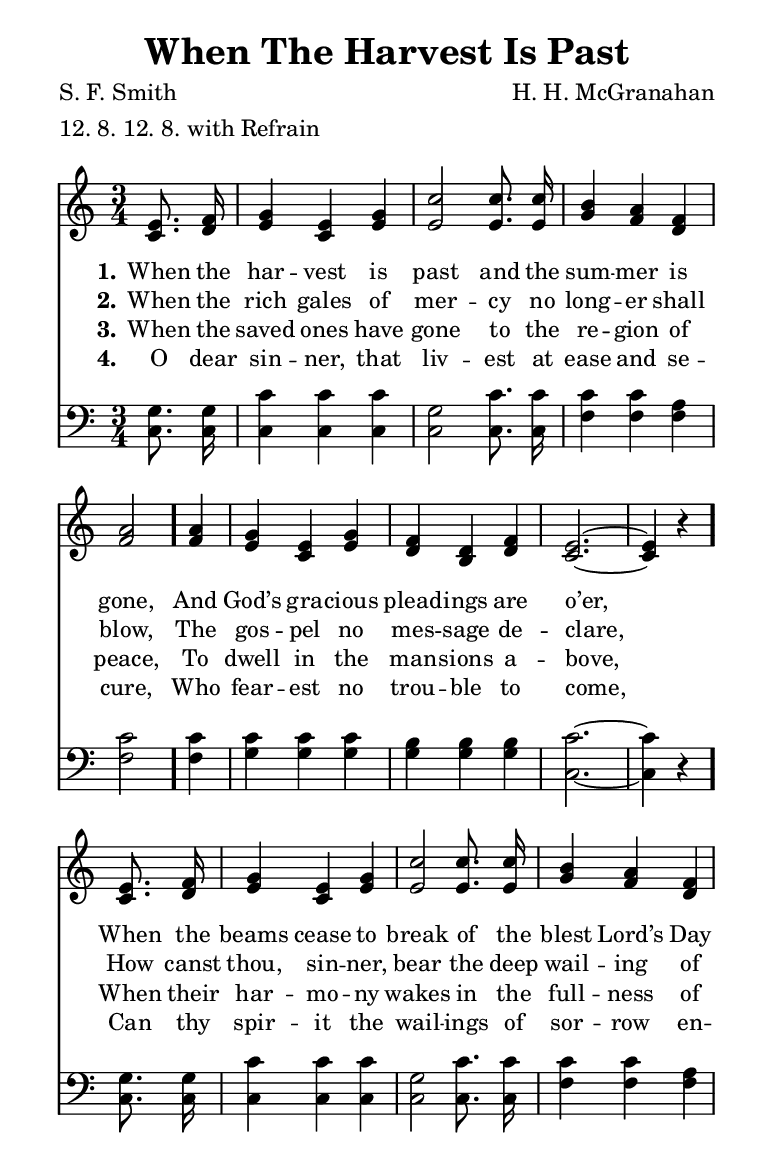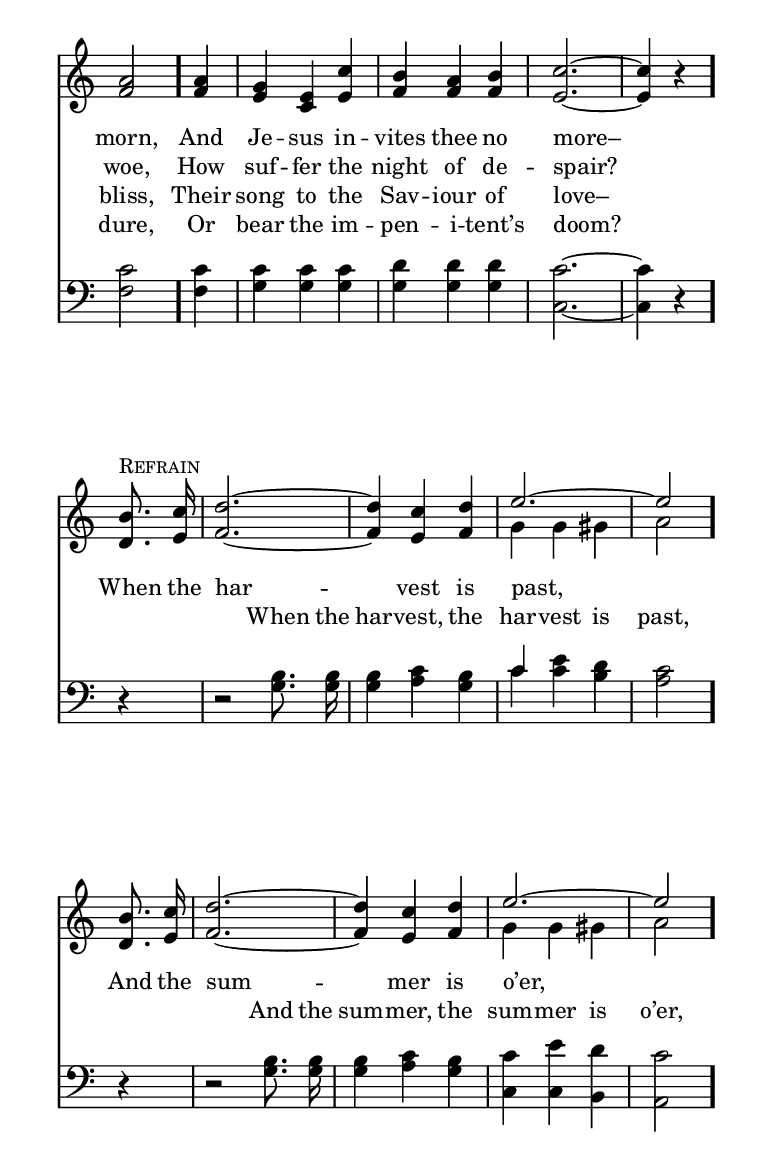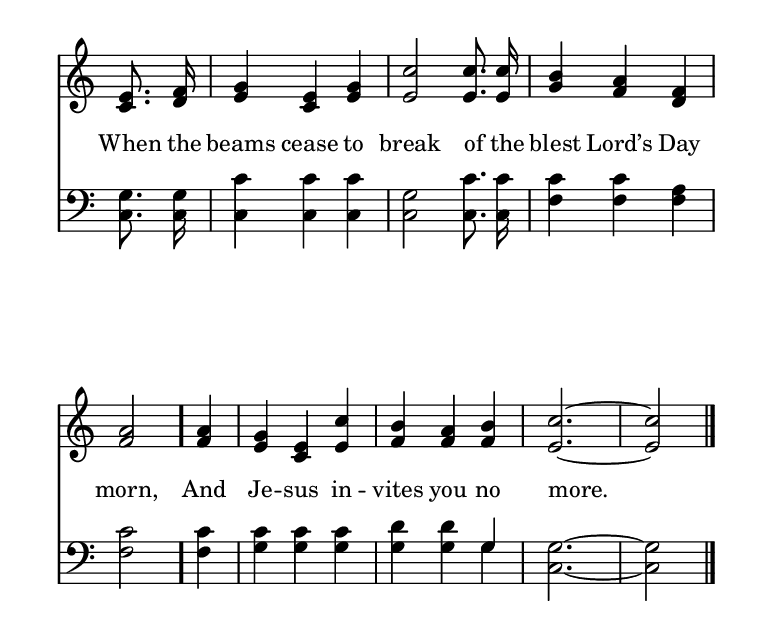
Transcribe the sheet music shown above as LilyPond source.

\include "common/global.ily"
\paper {
  \include "common/paper.ily"
  ragged-last-bottom = ##t
  page-count = #(cond (is-eogsized 2) (#t #f))
  system-count = #(cond (is-eogsized 7) (#t #f))
}

\header{
  %gospel
  hymnnumber = "136"
  title = "When The Harvest Is Past"
  tunename = ""
  meter = "12. 8. 12. 8. with Refrain"
  poet = "S. F. Smith"
  composer = "H. H. McGranahan"
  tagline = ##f
}

patternA = { e8. f16 | g4 e g | c2 c8. c16 | b4 a f | a2 }
patternB = { a4 | g e g | f d f | e2. ~ | e4 c }

global = {
  \include "common/overrides.ily"
  \override Staff.TimeSignature.style = #'numbered
  \time 3/4
  \override Score.MetronomeMark.transparent = ##t % hide all fermata changes too
  \tempo 4=110
  \key c \major
  \partial 4
  \autoBeamOff
}

notesSoprano = {
\global
\relative c' {

  e8. f16 | g4 e g | c2 c8. c16 | b4 a f | a2 \eogbreak
  a4 | g e g | f d f | e2. ~ | e4 r \eogbreak
  e8. f16 | g4 e g | c2 c8. c16 | b4 a f | a2 \eogbreak
  a4 | g e c' | b a b | c2. ~ | c4 r \eogbreak

  << s^\markup { \small \caps "Refrain" }
  { b8. c16 | d2. ~ | d4 c d | e2. ~ | e2 } >>
  b8. c16 | d2. ~ | d4 c d | e2. ~ | e2
  e,8. f16 | g4 e g | c2 c8. c16 | b4 a f | a2
  a4 | g e c' | b a b | c2. ~ | c2

  \bar "|."

}
}

notesAlto = {
\global
\relative e' {

  \changePitch \patternA { c d | e c e | e e e | g f d | f }
  \changePitch \patternB { f | e c e | d b d | c | c r }
  \changePitch \patternA { c d | e c e | e e e | g f d | f }
  \changePitch \patternB { f | e c e | f f f | e | e r }

  d8.  e16 | f2. ~ | f4 e f | g g gis | a2
  d,8. e16 | f2. ~ | f4 e f | g g gis | a2
  \changePitch \patternA { c, d | e c e | e e e | g f d | f }
  f4 | e c e | f f f | e2. ~ | e2

}
}

notesTenor = {
\global
\relative a {

  \changePitch \patternA { g g | c c c | g c c | c c a | c }
  \changePitch \patternB { c | c c c | b b b | c | c r }
  \changePitch \patternA { g g | c c c | g c c | c c a | c }
  \changePitch \patternB { c | c c c | d d d | c | c r }

  r4 | r2 b8. b16 | b4 c b | c e d | c2
  r4 | r2 b8. b16 | b4 c b | c e d | c2
  \changePitch \patternA { g g | c c c | g c c | c c a | c }
  c4 | c c c | d d g, | g2. ~ | g2

}
}

notesBass = {
\global
\relative f {

  \changePitch \patternA { c c | c c c | c c c | f f f | f }
  \changePitch \patternB { f | g g g | g g g | c, | c r }
  \changePitch \patternA { c c | c c c | c c c | f f f | f }
  \changePitch \patternB { f | g g g | g g g | c, | c r }

  r4 | r2 g'8. g16 | g4 a g | c c b | a2
  r4 | r2 g8. g16 | g4 a g | c, c b | a2
  \changePitch \patternA { c c | c c c | c c c | f f f | f }
  f4 | g g g | g g g | c,2. ~ | c2

}
}

Refrain = \lyricmode {

When the har -- vest is past, \bar "."
And the sum -- mer is o’er, \bar "."
When the beams cease to break of the blest Lord’s Day morn, \bar "."
And Je -- sus in -- vites you no more. % "you" in refrain vs. "thee" in verses

}

wordsA = \lyricmode {
\set stanza = "1."

When the har -- vest is past and the sum -- mer is gone, \bar "."
And God’s gra -- cious plead -- ings are o’er, \bar "."
When the beams cease to break of the blest Lord’s Day morn, \bar "."
And Je -- sus in -- vites thee no more– \bar "."

}

wordsB = \lyricmode {
\set stanza = "2."

When the rich gales of mer -- cy no long -- er shall blow,
The gos -- pel no mes -- sage de -- clare,
How canst thou, sin -- ner, bear the deep wail -- ing of woe,
How suf -- fer the night of de -- spair?

\Refrain

}

wordsC = \lyricmode {
\set stanza = "3."

When the saved ones have gone to the re -- gion of peace,
To dwell in the man -- sions a -- bove,
When their har -- mo -- ny wakes in the full -- ness of bliss,
Their song to the Sav -- iour of love–

}

wordsD = \lyricmode {
\set stanza = "4."

O dear sin -- ner, that liv -- est at ease and se -- cure,
Who fear -- est no trou -- ble to come,
Can thy spir -- it the wail -- ings of sor -- row en -- dure,
Or bear the im -- pen -- i -- tent’s doom?

}

underWords = \lyricmode {

{ \repeat unfold 40 { \skip 4 } }
When the har -- vest, the har -- vest is past,
And the sum -- mer, the sum -- mer is o’er,

}

\score {
  \context ChoirStaff <<
    \context Staff = upper <<
      \set Staff.autoBeaming = ##f
      \set ChoirStaff.systemStartDelimiter = #'SystemStartBar
      \set ChoirStaff.printPartCombineTexts = ##f
      \partcombine #'(2 . 9) \notesSoprano \notesAlto
      \context NullVoice = sopranos { \voiceOne << \notesSoprano >> }
      \context NullVoice = altos { \voiceTwo << \notesAlto >> }
      \context Lyrics = one   \lyricsto sopranos \wordsA
      \context Lyrics = two   \lyricsto sopranos \wordsB
      \context Lyrics = three \lyricsto sopranos \wordsC
      \context Lyrics = four  \lyricsto sopranos \wordsD
    >>
    \context Staff = men <<
      \set Staff.autoBeaming = ##f
      \clef bass
      \set ChoirStaff.printPartCombineTexts = ##f
      \partcombine #'(2 . 9) \notesTenor \notesBass
      \context NullVoice = tenors { \voiceOne << \notesTenor >> }
      \context NullVoice = basses { \voiceTwo << \notesBass >> }
    >>
    \context Lyrics = three \lyricsto tenors \underWords
  >>
  \layout {
    \include "common/layout.ily"
  }
  \midi{
    \include "common/midi.ily"
  }
}

\version "2.19.49"  % necessary for upgrading to future LilyPond versions.

% vi:set et ts=2 sw=2 ai nocindent syntax=lilypond:
